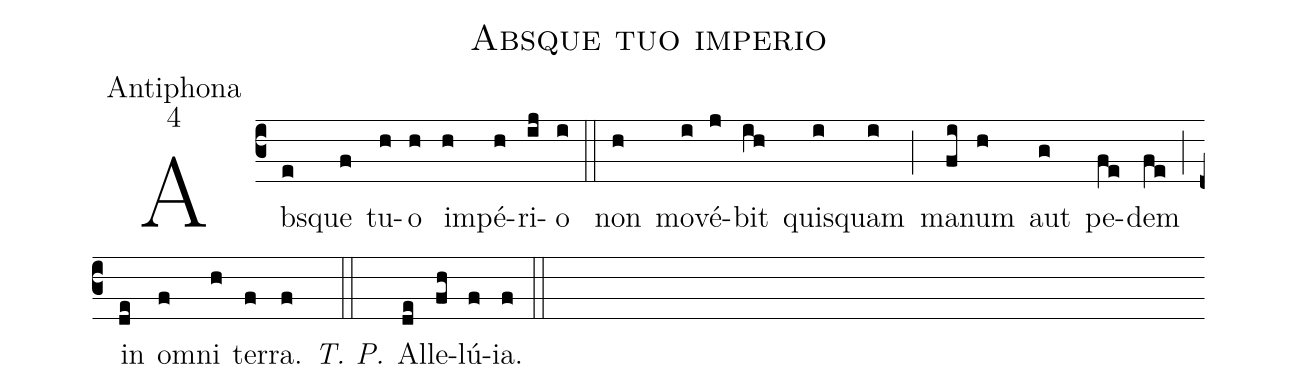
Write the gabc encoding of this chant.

name:Absque tuo imperio;
office-part:Antiphona;
mode:4;
%%
(c3) Ab(e)sque(f) tu(h)o(h) im(h)pé(h)ri(ij)o(i) (::)
non(h) mo(i)vé(j)bit(ih) quis(i)quam(i) (;) ma(fi)num(h) aut(g) pe(fe)dem(fe) (;) in(de) o(f)mni(h) ter(f)ra.(f) <i>T. P.</i>(::) Al(de)le(fh)lú(f)ia.(f) (::)
